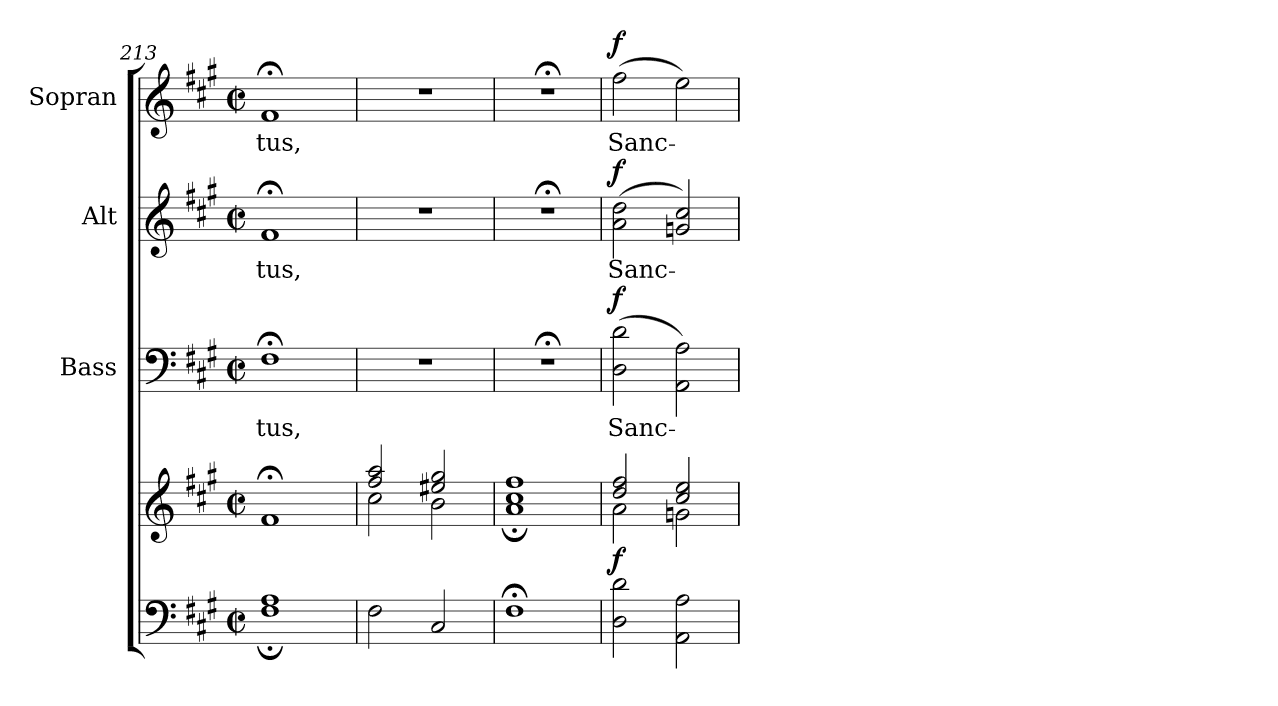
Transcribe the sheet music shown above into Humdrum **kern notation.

**kern	**kern	**dynam	**kern	**text	**dynam	**kern	**text	**dynam	**kern	**text	**dynam
*part4	*part4	*part4	*part3	*part3	*part3	*part2	*part2	*part2	*part1	*part1	*part1
*staff5	*staff4	*staff4/5	*staff3	*staff3	*staff3	*staff2	*staff2	*staff2	*staff1	*staff1	*staff1
*	*	*	*I"Bass	*	*	*I"Alt	*	*	*I"Sopran	*	*
*	*	*	*I'B.	*	*	*I'A.	*	*	*I'S.	*	*
*clefF4	*clefG2	*	*clefF4	*	*	*clefG2	*	*	*clefG2	*	*
*k[f#c#g#]	*k[f#c#g#]	*	*k[f#c#g#]	*	*	*k[f#c#g#]	*	*	*k[f#c#g#]	*	*
*A:	*A:	*	*A:	*	*	*A:	*	*	*A:	*	*
*M2/2	*M2/2	*	*M2/2	*	*	*M2/2	*	*	*M2/2	*	*
*met(c|)	*met(c|)	*	*met(c|)	*	*	*met(c|)	*	*	*met(c|)	*	*
=213	=213	=213	=213	=213	=213	=213	=213	=213	=213	=213	=213
*^	*	*	*	*	*	*	*	*	*	*	*
!	!	!	!	!	!LO:LY:b	!	!	!LO:LY:b	!	!	!LO:LY:b	!
1A	1F#;<	1f#;<	.	1F#;<	-tus,	.	1f#;<	-tus,	.	1f#;<	-tus,	.
*v	*v	*	*	*	*	*	*	*	*	*	*	*
=214	=214	=214	=214	=214	=214	=214	=214	=214	=214	=214	=214
*	*^	*	*	*	*	*	*	*	*	*	*
2F#\	2ff#/ 2aa/	2cc#\	.	1r	.	.	1r	.	.	1r	.	.
2C#/	2ee#X/ 2gg#/	2b\	.	.	.	.	.	.	.	.	.	.
=215	=215	=215	=215	=215	=215	=215	=215	=215	=215	=215	=215	=215
1F#;<	1ff#	1a;< 1cc#;<	.	1r;<	.	.	1r;<	.	.	1r;<	.	.
=216	=216	=216	=216	=216	=216	=216	=216	=216	=216	=216	=216	=216
!	!	!	!LO:DY:b	!	!LO:LY:b	!LO:DY:a	!	!LO:LY:b	!LO:DY:a	!	!LO:LY:b	!LO:DY:a
2D\ 2d\	2dd/ 2ff#/	2a\	f	(>2D\ 2d\	Sanc-	f	(>2a\ 2dd\	Sanc-	f	(>2ff#\	Sanc-	f
2AA\ 2A\	2cc#/ 2ee/	2gn\	.	2AA\ 2A\)	.	.	2gn/ 2cc#/)	.	.	2ee\)	.	.
*	*v	*v	*	*	*	*	*	*	*	*	*	*
=	=	=	=	=	=	=	=	=	=	=	=
*-	*-	*-	*-	*-	*-	*-	*-	*-	*-	*-	*-
